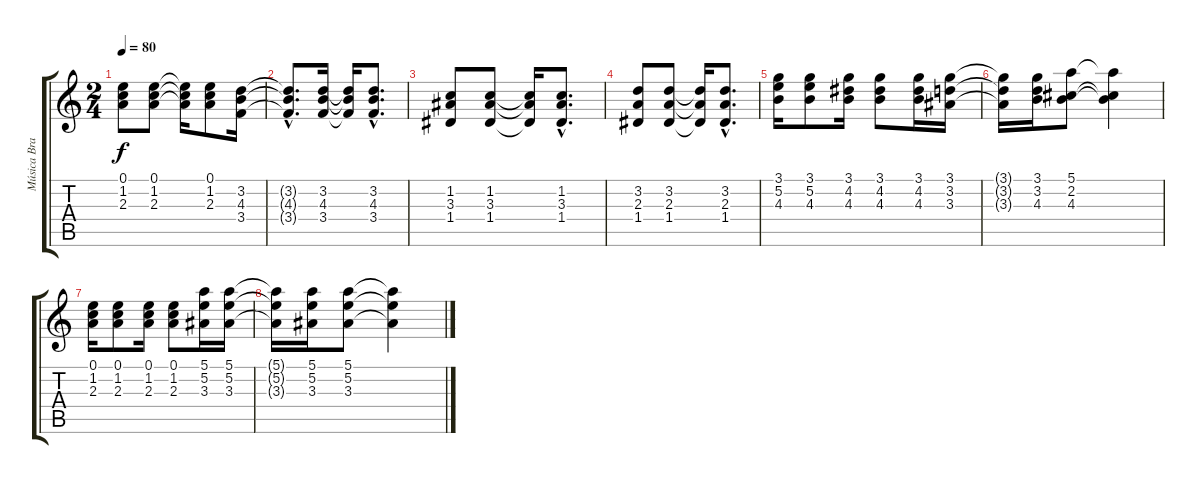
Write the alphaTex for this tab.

\track ("Música Brasileira" "Música Bra") {instrument acousticguitarnylon}
\staff {score tabs}
\tuning (E4 B3 G3 D3 A2 E2) {hide}
\ts (2 4)
\tempo 80
\clef g2
\ks c
(0.1 1.2 2.3).8{dy f instrument acousticguitarnylon} (0.1 1.2 2.3).8 (0.1{t} 1.2{t} 2.3{t}).16 (0.1 1.2 2.3).8 (3.2 4.3 3.4).16 |
(3.2{hac t} 4.3{hac t} 3.4{hac t}).8{d} (3.2 4.3 3.4).16 (3.2{t} 4.3{t} 3.4{t}).16 (3.2{hac} 4.3{hac} 3.4{hac}).8{d} |
(1.2 3.3 1.4).8 (1.2 3.3 1.4).8 (1.2{t} 3.3{t} 1.4{t}).16 (1.2{hac} 3.3{hac} 1.4{hac}).8{d} |
(3.2 2.3 1.4).8 (3.2 2.3 1.4).8 (3.2{t} 2.3{t} 1.4{t}).16 (3.2{hac} 2.3{hac} 1.4{hac}).8{d} |
(3.1 5.2 4.3).16 (3.1 5.2 4.3).8 (3.1 4.2 4.3).16 (3.1 4.2 4.3).8 (3.1 4.2 4.3).16 (3.1 3.2 3.3).16 |
(3.1{t} 3.2{t} 3.3{t}).16 (3.1 3.2 4.3).16 (5.1 2.2 4.3).8 (5.1{t} 2.2{t} 4.3{t}).4 |
(0.1 1.2 2.3).16 (0.1 1.2 2.3).8 (0.1 1.2 2.3).16 (0.1 1.2 2.3).8 (5.1 5.2 3.3).16 (5.1 5.2 3.3).16 |
(5.1{t} 5.2{t} 3.3{t}).16 (5.1 5.2 3.3).16 (5.1 5.2 3.3).8 (5.1{t} 5.2{t} 3.3{t}).4
